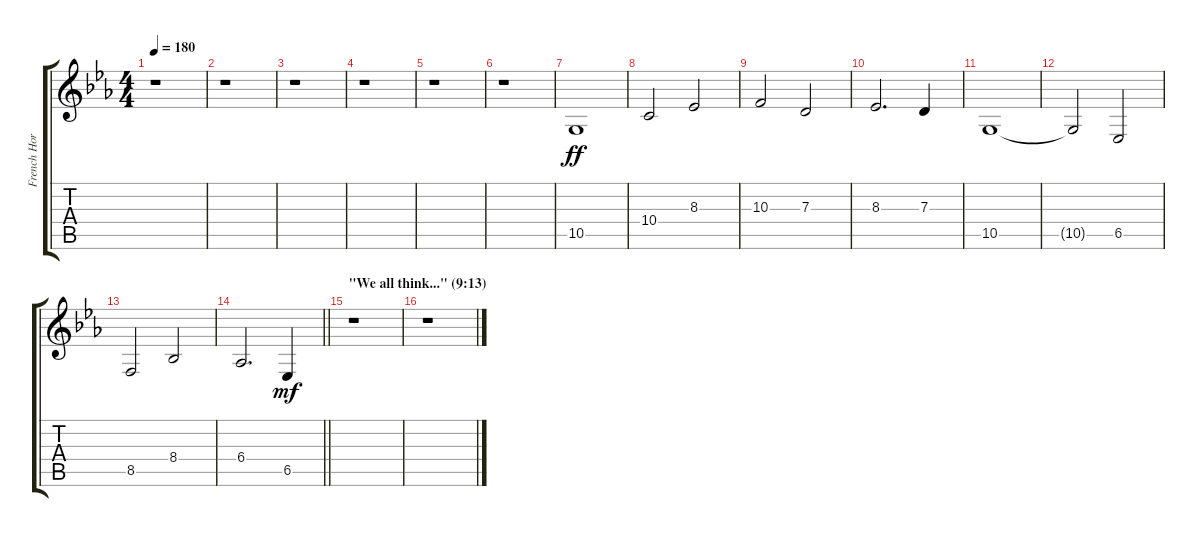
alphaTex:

\track ("French Horn" "French Hor") {instrument frenchhorn}
\staff {score tabs}
\tuning (E4 B3 G3 D3 A2 E2) {hide}
\ts (4 4)
\tempo 180
\clef g2
\ks cminor
r.1{dy ff} |
r.1 |
r.1 |
r.1 |
r.1 |
r.1 |
10.5.1{volume 10} |
10.4.2 8.3.2 |
10.3.2 7.3.2 |
8.3.2{d} 7.3.4 |
10.5.1 |
10.5{t}.2 6.5.2 |
8.5.2 8.4.2 |
\barLineRight lightlight
6.4.2{d} 6.5.4{dy mf} |
\section ("" "\"We all think...\" (9:13)")
r.1 |
r.1
